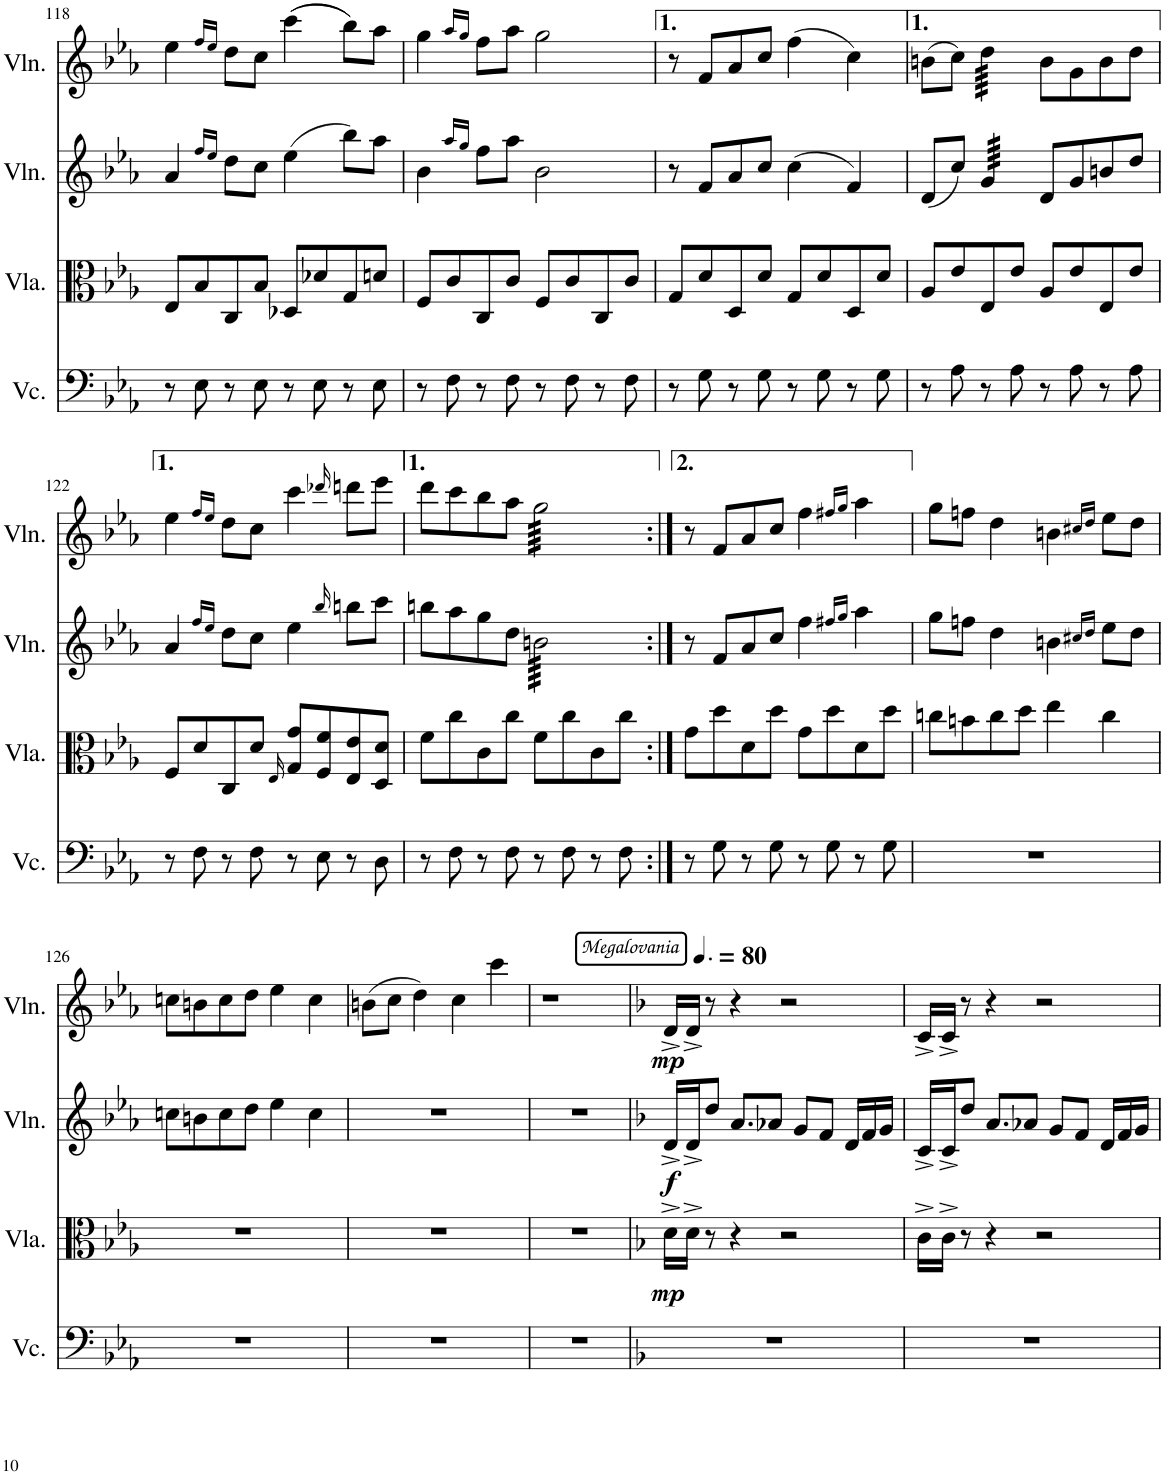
**kern	**kern	**dynam	**kern	**dynam	**kern	**dynam
*part4	*part3	*part3	*part2	*part2	*part1	*part1
*staff4	*staff3	*staff3	*staff2	*staff2	*staff1	*staff1
*I"Violoncello	*I"Viola	*	*I"Violin	*	*I"Violin	*
*I'Vc.	*I'Vla.	*	*I'Vln.	*	*I'Vln.	*
!!LO:PB:g=z
*clefF4	*clefC3	*	*clefG2	*	*clefG2	*
*k[b-e-a-]	*k[b-e-a-]	*	*k[b-e-a-]	*	*k[b-e-a-]	*
*M4/4	*M4/4	*	*M4/4	*	*M4/4	*
=118	=118	=118	=118	=118	=118	=118
8r	8E-/L	.	4a-/	.	4ee-\	.
8E-\	8B-/	.	.	.	.	.
.	.	.	16qff/LL	.	16qff/LL	.
.	.	.	16qee-/JJ	.	16qee-/JJ	.
8r	8C/	.	8dd\L	.	8dd\L	.
8E-\	8B-/J	.	8cc\J	.	8cc\J	.
8r	8D-X/L	.	(4ee-\	.	((4ccc\	.
8E-\	8d-X/	.	.	.	.	.
8r	8G/	.	8bb-\L)	.	8bb-\L))	.
8E-\	8dn/J	.	8aa-\J	.	8aa-\J	.
=119	=119	=119	=119	=119	=119	=119
8r	8F/L	.	4b-\	.	4gg\	.
8F\	8c/	.	.	.	.	.
.	.	.	16qaa-/LL	.	16qaa-/LL	.
.	.	.	16qgg/JJ	.	16qgg/JJ	.
8r	8C/	.	8ff\L	.	8ff\L	.
8F\	8c/J	.	8aa-\J	.	8aa-\J	.
8r	8F/L	.	2b-\	.	2gg\	.
8F\	8c/	.	.	.	.	.
8r	8C/	.	.	.	.	.
8F\	8c/J	.	.	.	.	.
=120	=120	=120	=120	=120	=120	=120
8r	8G/L	.	8r	.	8r	.
8G\	8d/	.	8f/L	.	8f/L	.
8r	8D/	.	8a-/	.	8a-/	.
8G\	8d/J	.	8cc/J	.	8cc/J	.
8r	8G/L	.	(4cc\	.	(4ff\	.
8G\	8d/	.	.	.	.	.
8r	8D/	.	4f/)	.	4cc\)	.
8G\	8d/J	.	.	.	.	.
=121	=121	=121	=121	=121	=121	=121
8r	8A-/L	.	(8d/L	.	(8bn\L	.
8A-\	8e-/	.	8cc/J)	.	8cc\J)	.
*	*	*	*tremolo	*	*	*
*	*	*	*	*	*tremolo	*
8r	8E-/	.	64g/LLLL	.	64dd\LLLL	.
.	.	.	64g/	.	64dd\	.
.	.	.	64g/	.	64dd\	.
.	.	.	64g/	.	64dd\	.
.	.	.	64g/	.	64dd\	.
.	.	.	64g/	.	64dd\	.
.	.	.	64g/	.	64dd\	.
.	.	.	64g/	.	64dd\	.
8A-\	8e-/J	.	64g/	.	64dd\	.
.	.	.	64g/	.	64dd\	.
.	.	.	64g/	.	64dd\	.
.	.	.	64g/	.	64dd\	.
.	.	.	64g/	.	64dd\	.
.	.	.	64g/	.	64dd\	.
.	.	.	64g/	.	64dd\	.
.	.	.	64g/JJJJ	.	64dd\JJJJ	.
*	*	*	*	*	*Xtremolo	*
*	*	*	*Xtremolo	*	*	*
8r	8A-/L	.	8d/L	.	8b\L	.
8A-\	8e-/	.	8g/	.	8g\	.
8r	8E-/	.	8bn/	.	8b\	.
8A-\	8e-/J	.	8dd/J	.	8dd\J	.
!!LO:LB:g=z
=122	=122	=122	=122	=122	=122	=122
8r	8F/L	.	4a-/	.	4ee-\	.
8F\	8d/	.	.	.	.	.
.	.	.	16qff/LL	.	16qff/LL	.
.	.	.	16qee-/JJ	.	16qee-/JJ	.
8r	8C/	.	8dd\L	.	8dd\L	.
8F\	8d/J	.	8cc\J	.	8cc\J	.
.	16qE-/	.	.	.	.	.
8r	8G/ 8g/L	.	4ee-\	.	4ccc\	.
8E-\	8F/ 8f/	.	.	.	.	.
.	.	.	16qbb-/	.	16qddd-X/	.
8r	8E-/ 8e-/	.	8bbn\L	.	8dddn\L	.
8D\	8D/ 8d/J	.	8ccc\J	.	8eee-\J	.
=123	=123	=123	=123	=123	=123	=123
8r	8f\L	.	8bbn\L	.	8ddd\L	.
8F\	8cc\	.	8aa-\	.	8ccc\	.
8r	8c\	.	8gg\	.	8bb-\	.
8F\	8cc\J	.	8dd\J	.	8aa-\J	.
*	*	*	*tremolo	*	*	*
*	*	*	*	*	*tremolo	*
8r	8f\L	.	64bn\LLLL	.	64gg\LLLL	.
.	.	.	64bn\	.	64gg\	.
.	.	.	64bn\	.	64gg\	.
.	.	.	64bn\	.	64gg\	.
.	.	.	64bn\	.	64gg\	.
.	.	.	64bn\	.	64gg\	.
.	.	.	64bn\	.	64gg\	.
.	.	.	64bn\	.	64gg\	.
8F\	8cc\	.	64bn\	.	64gg\	.
.	.	.	64bn\	.	64gg\	.
.	.	.	64bn\	.	64gg\	.
.	.	.	64bn\	.	64gg\	.
.	.	.	64bn\	.	64gg\	.
.	.	.	64bn\	.	64gg\	.
.	.	.	64bn\	.	64gg\	.
.	.	.	64bn\	.	64gg\	.
8r	8c\	.	64bn\	.	64gg\	.
.	.	.	64bn\	.	64gg\	.
.	.	.	64bn\	.	64gg\	.
.	.	.	64bn\	.	64gg\	.
.	.	.	64bn\	.	64gg\	.
.	.	.	64bn\	.	64gg\	.
.	.	.	64bn\	.	64gg\	.
.	.	.	64bn\	.	64gg\	.
8F\	8cc\J	.	64bn\	.	64gg\	.
.	.	.	64bn\	.	64gg\	.
.	.	.	64bn\	.	64gg\	.
.	.	.	64bn\	.	64gg\	.
.	.	.	64bn\	.	64gg\	.
.	.	.	64bn\	.	64gg\	.
.	.	.	64bn\	.	64gg\	.
.	.	.	64bn\JJJJ	.	64gg\JJJJ	.
*	*	*	*	*	*Xtremolo	*
*	*	*	*Xtremolo	*	*	*
=124:|!	=124:|!	=124:|!	=124:|!	=124:|!	=124:|!	=124:|!
8r	8g\L	.	8r	.	8r	.
8G\	8dd\	.	8f/L	.	8f/L	.
8r	8d\	.	8a-/	.	8a-/	.
8G\	8dd\J	.	8cc/J	.	8cc/J	.
8r	8g\L	.	4ff\	.	4ff\	.
8G\	8dd\	.	.	.	.	.
.	.	.	16qff#X/LL	.	16qff#X/LL	.
.	.	.	16qgg/JJ	.	16qgg/JJ	.
8r	8d\	.	4aa-\	.	4aa-\	.
8G\	8dd\J	.	.	.	.	.
=125	=125	=125	=125	=125	=125	=125
1r	8ccn\L	.	8gg\L	.	8gg\L	.
.	8bn\	.	8ffn\J	.	8ffn\J	.
.	8cc\	.	4dd\	.	4dd\	.
.	8dd\J	.	.	.	.	.
.	4ee-\	.	4bn\	.	4bn\	.
.	.	.	16qcc#X/LL	.	16qcc#X/LL	.
.	.	.	16qdd/JJ	.	16qdd/JJ	.
.	4cc\	.	8ee-\L	.	8ee-\L	.
.	.	.	8dd\J	.	8dd\J	.
!!LO:LB:g=z
=126	=126	=126	=126	=126	=126	=126
1r	1r	.	8ccn\L	.	8ccn\L	.
.	.	.	8bn\	.	8bn\	.
.	.	.	8cc\	.	8cc\	.
.	.	.	8dd\J	.	8dd\J	.
.	.	.	4ee-\	.	4ee-\	.
.	.	.	4cc\	.	4cc\	.
=127	=127	=127	=127	=127	=127	=127
1r	1r	.	1r	.	(8bn\L	.
.	.	.	.	.	8cc\J	.
.	.	.	.	.	4dd\)	.
.	.	.	.	.	4cc\	.
.	.	.	.	.	4ccc\	.
=128	=128	=128	=128	=128	=128	=128
1r	1r	.	1r	.	1r	.
=129	=129	=129	=129	=129	=129	=129
!!LO:REH:place=s1:a:B:cj:t=Megalovania
*k[b-]	*k[b-]	*	*k[b-]	*	*k[b-]	*
*	*	*	*	*	*MM120	*
!	!	!LO:DY:b	!	!LO:DY:b	!	!LO:DY:b
1r	16d^\LL	mp	16d^/LL	f	16d^/LL	mp
.	16d^\JJ	.	16d^/J	.	16d^/JJ	.
.	8r	.	8dd/J	.	8r	.
.	4r	.	8.a/L	.	4r	.
.	.	.	8a-X/J	.	.	.
.	2r	.	.	.	2r	.
.	.	.	8g/L	.	.	.
.	.	.	8f/J	.	.	.
.	.	.	16d/LL	.	.	.
.	.	.	16f/	.	.	.
.	.	.	16g/JJ	.	.	.
=130	=130	=130	=130	=130	=130	=130
1r	16c^\LL	.	16c^/LL	.	16c^/LL	.
.	16c^\JJ	.	16c^/J	.	16c^/JJ	.
.	8r	.	8dd/J	.	8r	.
.	4r	.	8.a/L	.	4r	.
.	.	.	8a-X/J	.	.	.
.	2r	.	.	.	2r	.
.	.	.	8g/L	.	.	.
.	.	.	8f/J	.	.	.
.	.	.	16d/LL	.	.	.
.	.	.	16f/	.	.	.
.	.	.	16g/JJ	.	.	.
=	=	=	=	=	=	=
*-	*-	*-	*-	*-	*-	*-
